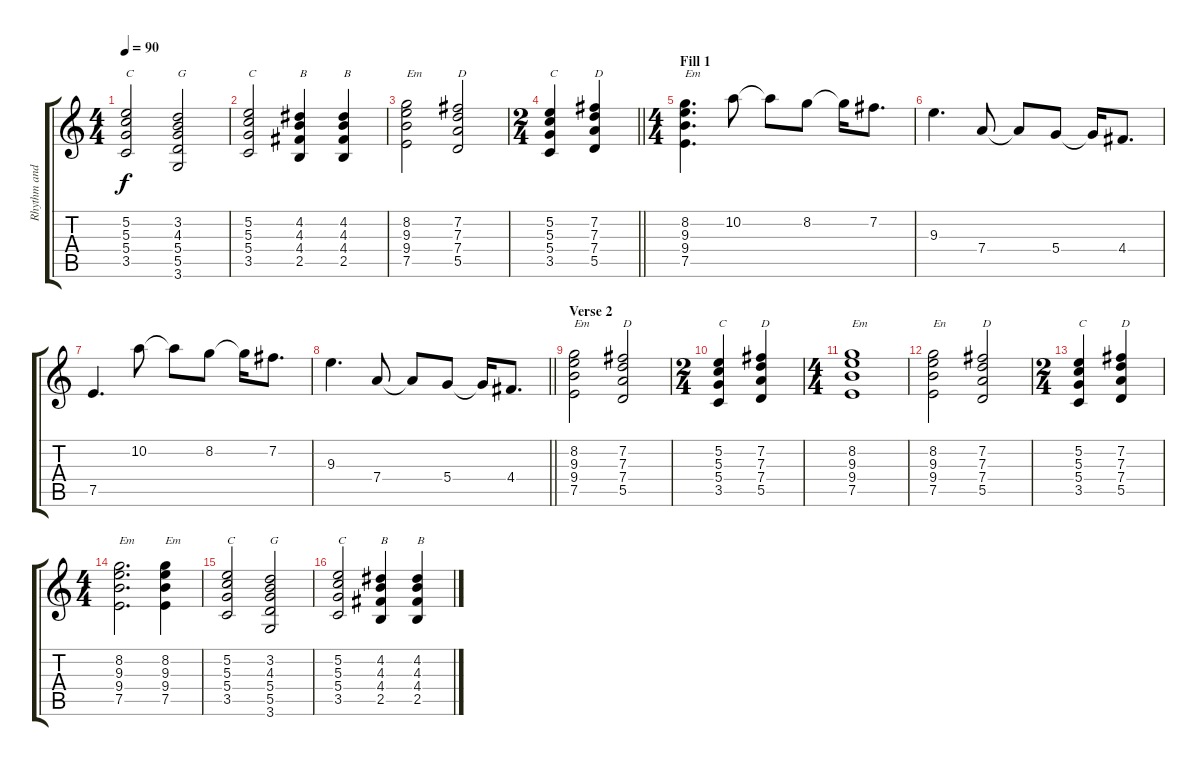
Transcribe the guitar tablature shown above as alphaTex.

\track ("Rhythm and Lead Guitar - Buck" "Rhythm and") {instrument overdrivenguitar}
\staff {score tabs}
\tuning (E4 B3 G3 D3 A2 E2) {hide}
\ts (4 4)
\tempo 90
\clef g2
\ks c
(5.2 5.3 5.4 3.5).2{txt "C" dy f} (3.2 4.3 5.4 5.5 3.6).2{txt "G"} |
(5.2 5.3 5.4 3.5).2{txt "C"} (4.2 4.3 4.4 2.5).4{txt "B"} (4.2 4.3 4.4 2.5).4{txt "B"} |
(8.2 9.3 9.4 7.5).2{txt "Em"} (7.2 7.3 7.4 5.5).2{txt "D"} |
\ts (2 4)
\barLineRight lightlight
(5.2 5.3 5.4 3.5).4{txt "C"} (7.2 7.3 7.4 5.5).4{txt "D"} |
\ts (4 4)
\section ("" "Fill 1")
(8.2 9.3 9.4 7.5).4{d txt "Em"} 10.2.8 10.2{t}.8 8.2.8 8.2{t}.16 7.2.8{d} |
9.3.4{d} 7.4.8 7.4{t}.8 5.4.8 5.4{t}.16 4.4.8{d} |
7.5.4{d} 10.2.8 10.2{t}.8 8.2.8 8.2{t}.16 7.2.8{d} |
\barLineRight lightlight
9.3.4{d} 7.4.8 7.4{t}.8 5.4.8 5.4{t}.16 4.4.8{d} |
\section ("" "Verse 2")
(8.2 9.3 9.4 7.5).2{txt "Em"} (7.2 7.3 7.4 5.5).2{txt "D"} |
\ts (2 4)
(5.2 5.3 5.4 3.5).4{txt "C"} (7.2 7.3 7.4 5.5).4{txt "D"} |
\ts (4 4)
(8.2 9.3 9.4 7.5).1{txt "Em"} |
(8.2 9.3 9.4 7.5).2{txt "En"} (7.2 7.3 7.4 5.5).2{txt "D"} |
\ts (2 4)
(5.2 5.3 5.4 3.5).4{txt "C"} (7.2 7.3 7.4 5.5).4{txt "D"} |
\ts (4 4)
(8.2 9.3 9.4 7.5).2{d txt "Em"} (8.2 9.3 9.4 7.5).4{txt "Em"} |
(5.2 5.3 5.4 3.5).2{txt "C"} (3.2 4.3 5.4 5.5 3.6).2{txt "G"} |
(5.2 5.3 5.4 3.5).2{txt "C"} (4.2 4.3 4.4 2.5).4{txt "B"} (4.2 4.3 4.4 2.5).4{txt "B"}
